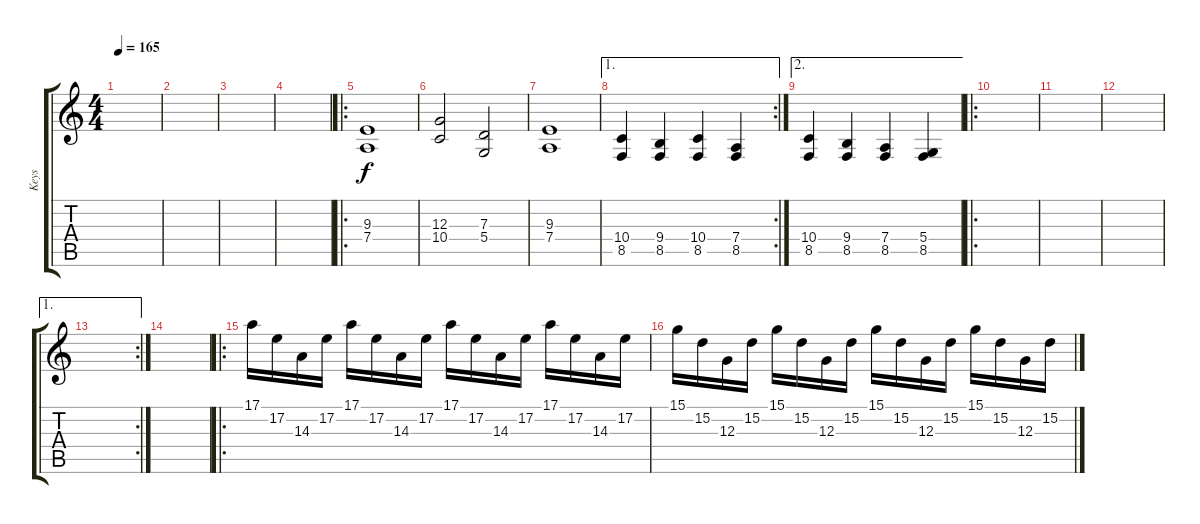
\track ("Keys" "Keys") {instrument pad3polysynth}
\staff {score tabs}
\tuning (E4 B3 G3 D3 A2 E2) {hide}
\ts (4 4)
\tempo 165
\clef g2
\ks c
|
|
|
|
\ro
(9.3 7.4).1{instrument pad4choir} |
(12.3 10.4).2 (7.3 5.4).2 |
(9.3 7.4).1 |
\ae 1
\rc 2
(10.4 8.5).4 (9.4 8.5).4 (10.4 8.5).4 (7.4 8.5).4 |
\ae 2
(10.4 8.5).4 (9.4 8.5).4 (7.4 8.5).4 (5.4 8.5).4 |
\ro
|
|
|
\ae 1
\rc 2
|
|
\ro
17.1.16{instrument fx4atmosphere} 17.2.16 14.3.16 17.2.16 17.1.16 17.2.16 14.3.16 17.2.16 17.1.16 17.2.16 14.3.16 17.2.16 17.1.16 17.2.16 14.3.16 17.2.16 |
15.1.16 15.2.16 12.3.16 15.2.16 15.1.16 15.2.16 12.3.16 15.2.16 15.1.16 15.2.16 12.3.16 15.2.16 15.1.16 15.2.16 12.3.16 15.2.16
